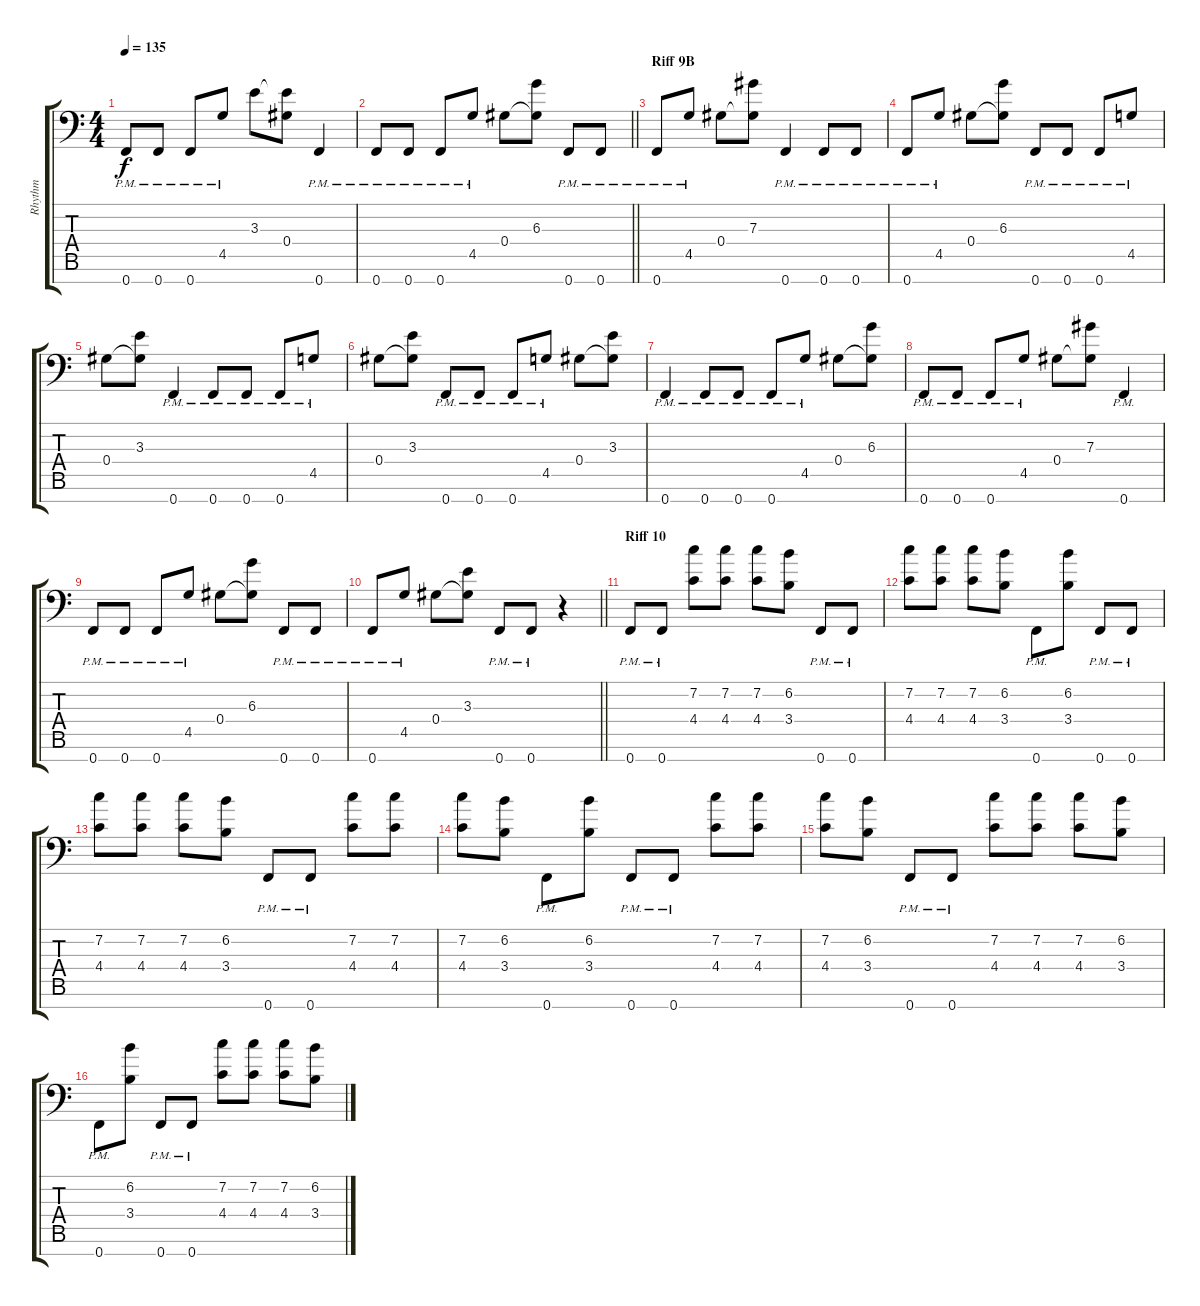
\track ("Rhythm" "Rhythm") {instrument distortionguitar}
\staff {score tabs}
\tuning (Bb3 F3 Db3 Ab2 Eb2 Bb1 F1) {hide}
\ts (4 4)
\tempo 135
\clef f4
\ks c
0.7{pm}.8{dy f} 0.7{pm}.8 0.7{pm}.8 4.5{pm}.8 3.3.8 (3.3{t} 0.4).8 0.7{pm}.4 |
\barLineRight lightlight
0.7{pm}.8 0.7{pm}.8 0.7{pm}.8 4.5{pm}.8 0.4.8 (6.3 0.4{t}).8 0.7{pm}.8 0.7{pm}.8 |
\section ("" "Riff 9B")
0.7{pm}.8 4.5{pm}.8 0.4.8 (7.3 0.4{t}).8 0.7{pm}.4 0.7{pm}.8 0.7{pm}.8 |
0.7{pm}.8 4.5{pm}.8 0.4.8 (6.3 0.4{t}).8 0.7{pm}.8 0.7{pm}.8 0.7{pm}.8 4.5{pm}.8 |
0.4.8 (3.3 0.4{t}).8 0.7{pm}.4 0.7{pm}.8 0.7{pm}.8 0.7{pm}.8 4.5{pm}.8 |
0.4.8 (3.3 0.4{t}).8 0.7{pm}.8 0.7{pm}.8 0.7{pm}.8 4.5{pm}.8 0.4.8 (3.3 0.4{t}).8 |
0.7{pm}.4 0.7{pm}.8 0.7{pm}.8 0.7{pm}.8 4.5{pm}.8 0.4.8 (6.3 0.4{t}).8 |
0.7{pm}.8 0.7{pm}.8 0.7{pm}.8 4.5{pm}.8 0.4.8 (7.3 0.4{t}).8 0.7{pm}.4 |
0.7{pm}.8 0.7{pm}.8 0.7{pm}.8 4.5{pm}.8 0.4.8 (6.3 0.4{t}).8 0.7{pm}.8 0.7{pm}.8 |
\barLineRight lightlight
0.7{pm}.8 4.5{pm}.8 0.4.8 (3.3 0.4{t}).8 0.7{pm}.8 0.7{pm}.8 r.4 |
\section ("" "Riff 10")
0.7{pm}.8 0.7{pm}.8 (7.2 4.4).8 (7.2 4.4).8 (7.2 4.4).8 (6.2 3.4).8 0.7{pm}.8 0.7{pm}.8 |
(7.2 4.4).8 (7.2 4.4).8 (7.2 4.4).8 (6.2 3.4).8 0.7{pm}.8 (6.2 3.4).8 0.7{pm}.8 0.7{pm}.8 |
(7.2 4.4).8 (7.2 4.4).8 (7.2 4.4).8 (6.2 3.4).8 0.7{pm}.8 0.7{pm}.8 (7.2 4.4).8 (7.2 4.4).8 |
(7.2 4.4).8 (6.2 3.4).8 0.7{pm}.8 (6.2 3.4).8 0.7{pm}.8 0.7{pm}.8 (7.2 4.4).8 (7.2 4.4).8 |
(7.2 4.4).8 (6.2 3.4).8 0.7{pm}.8 0.7{pm}.8 (7.2 4.4).8 (7.2 4.4).8 (7.2 4.4).8 (6.2 3.4).8 |
0.7{pm}.8 (6.2 3.4).8 0.7{pm}.8 0.7{pm}.8 (7.2 4.4).8 (7.2 4.4).8 (7.2 4.4).8 (6.2 3.4).8
